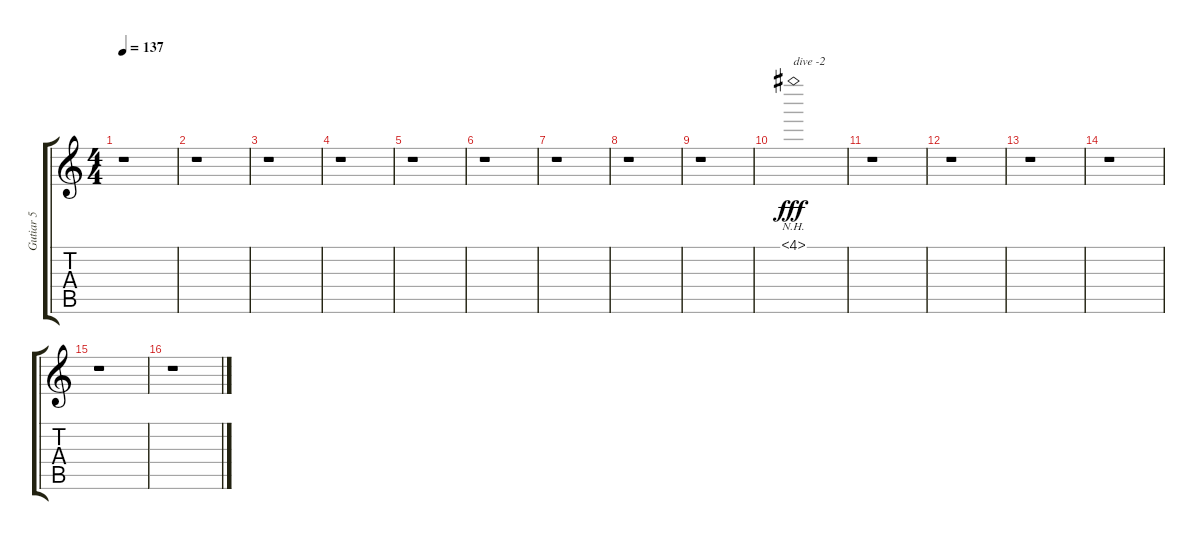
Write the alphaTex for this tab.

\track ("Gutiar 5" "Gutiar 5") {instrument distortionguitar}
\staff {score tabs}
\tuning (E4 B3 G3 D3 A2 E2) {hide}
\ts (4 4)
\tempo 137
\clef g2
\ks c
r.1{dy fff} |
r.1 |
r.1 |
r.1 |
r.1 |
r.1 |
r.1 |
r.1 |
r.1 |
4.1{nh}.1{txt "dive -2"} |
r.1 |
r.1 |
r.1 |
r.1 |
r.1 |
r.1
